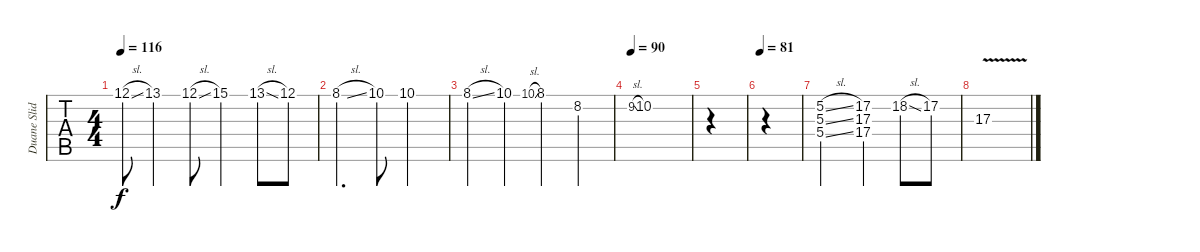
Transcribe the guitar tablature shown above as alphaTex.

\track ("Duane Slide O/D (Tr. 9B)" "Duane Slid") {instrument distortionguitar}
\staff {tabs}
\tuning (E4 B3 G3 D3 A2 E2) {hide}
\ts (4 4)
\tempo 116
\clef g2
\ks c
12.1{sl}.8{dy f} 13.1.4 12.1{sl}.8 15.1.4 13.1{sl}.8 12.1.8 |
8.1{sl}.4{d} 10.1.8 10.1.2 |
8.1{sl}.4 10.1.4 10.1{sl}.8{gr onbeat} 8.1.4 8.2.4 |
\tempo 90
9.2{sl}.8{gr onbeat} 10.2.1 |
|
\tempo 81
|
(5.2{sl} 5.3{sl} 5.4{sl}).2 (17.2 17.3 17.4).4 18.2{sl}.8 17.2.8 |
17.3{v}.1
